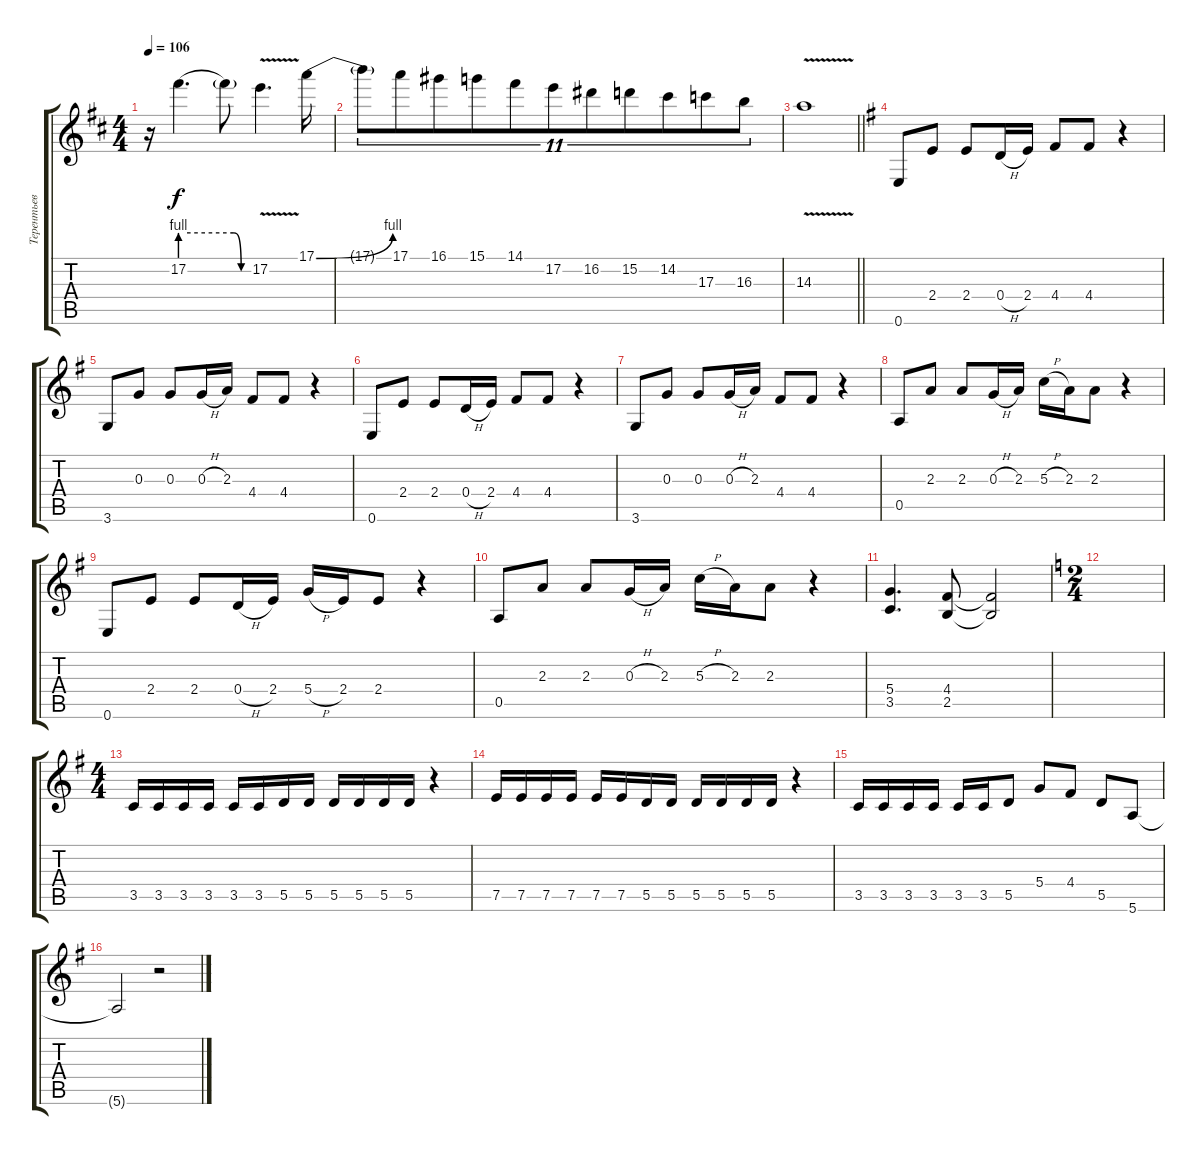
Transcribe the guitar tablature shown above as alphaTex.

\track ("Терентьев" "Терентьев") {instrument distortionguitar}
\staff {score tabs}
\tuning (E4 B3 G3 D3 A2 E2) {hide}
\ts (4 4)
\tempo 106
\clef g2
\ks d
r.16{dy f} 17.2{be (hold 0 4 60 4) t}.4{d} 17.2{be (custom 0 4 20 4 40 0 60 0) t}.8 17.2{v}.4{d} 17.1{be (bend 0 0 60 4)}.16 |
17.1{t}.8{tu (11 8)} 17.1.8{tu (11 8)} 16.1.8{tu (11 8)} 15.1.8{tu (11 8)} 14.1.8{tu (11 8)} 17.2.8{tu (11 8)} 16.2.8{tu (11 8)} 15.2.8{tu (11 8)} 14.2.8{tu (11 8)} 17.3.8{tu (11 8)} 16.3.8{tu (11 8)} |
\barLineRight lightlight
14.3{v}.1 |
\ks g
0.6.8 2.4.8 2.4.8 0.4{h}.16 2.4.16 4.4.8 4.4.8 r.4 |
3.6.8 0.3.8 0.3.8 0.3{h}.16 2.3.16 4.4.8 4.4.8 r.4 |
0.6.8 2.4.8 2.4.8 0.4{h}.16 2.4.16 4.4.8 4.4.8 r.4 |
3.6.8 0.3.8 0.3.8 0.3{h}.16 2.3.16 4.4.8 4.4.8 r.4 |
0.5.8 2.3.8 2.3.8 0.3{h}.16 2.3.16 5.3{h}.16 2.3.16 2.3.8 r.4 |
0.6.8 2.4.8 2.4.8 0.4{h}.16 2.4.16 5.4{h}.16 2.4.16 2.4.8 r.4 |
0.5.8 2.3.8 2.3.8 0.3{h}.16 2.3.16 5.3{h}.16 2.3.16 2.3.8 r.4 |
(5.4 3.5).4{d} (4.4 2.5).8 (4.4{t} 2.5{t}).2 |
\ts (2 4)
\ks c
|
\ts (4 4)
\ks g
3.5.16 3.5.16 3.5.16 3.5.16 3.5.16 3.5.16 5.5.16 5.5.16 5.5.16 5.5.16 5.5.16 5.5.16 r.4 |
7.5.16 7.5.16 7.5.16 7.5.16 7.5.16 7.5.16 5.5.16 5.5.16 5.5.16 5.5.16 5.5.16 5.5.16 r.4 |
3.5.16 3.5.16 3.5.16 3.5.16 3.5.16 3.5.16 5.5.8 5.4.8 4.4.8 5.5.8 5.6.8 |
5.6{t}.2 r.2
